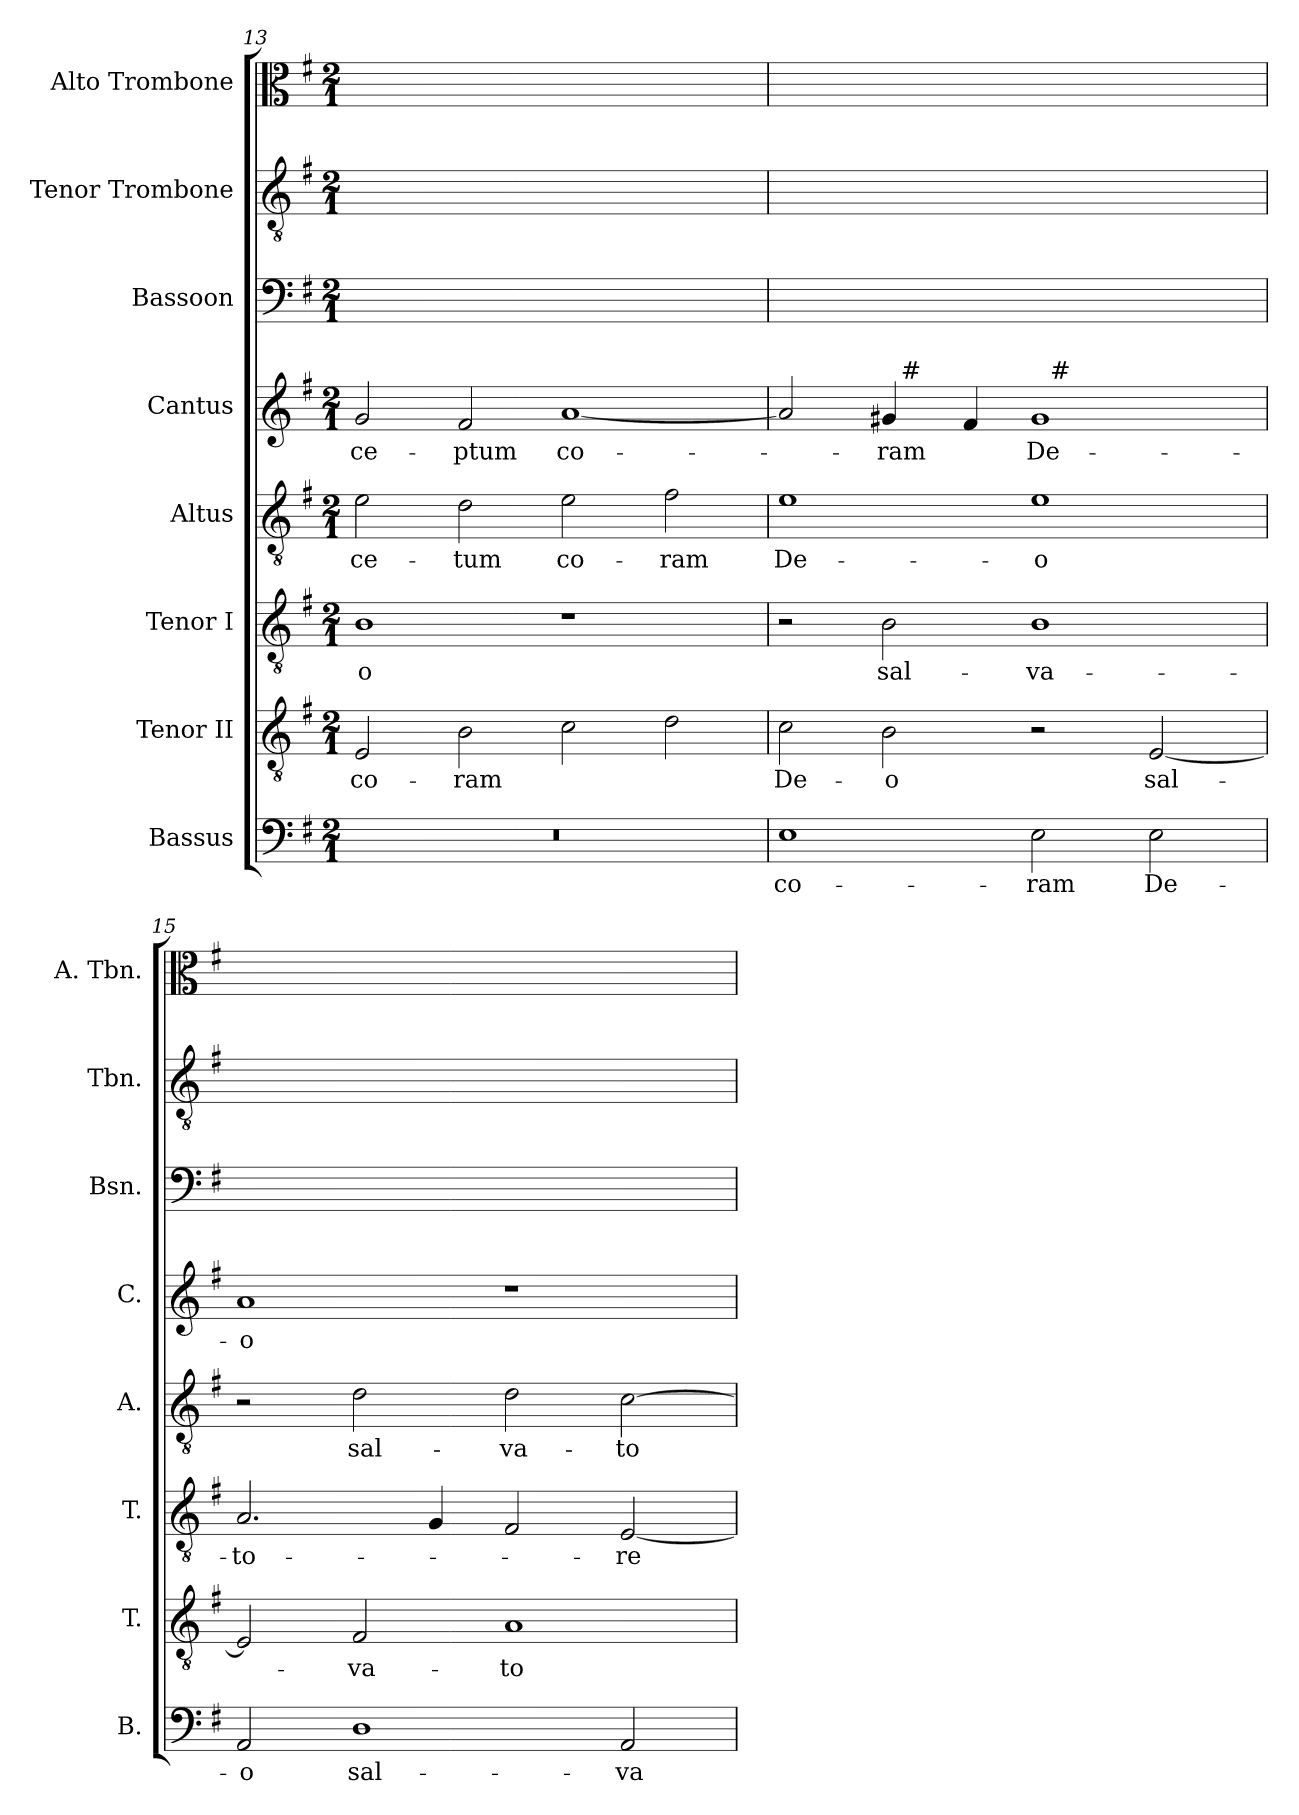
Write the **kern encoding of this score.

**kern	**text	**kern	**text	**kern	**text	**kern	**text	**kern	**text	**kern	**text	**kern	**text	**kern	**text
*part8	*part8	*part7	*part7	*part6	*part6	*part5	*part5	*part4	*part4	*part3	*part3	*part2	*part2	*part1	*part1
*staff8	*staff8	*staff7	*staff7	*staff6	*staff6	*staff5	*staff5	*staff4	*staff4	*staff3	*staff3	*staff2	*staff2	*staff1	*staff1
*I"Bassus	*	*I"Tenor II	*	*I"Tenor I	*	*I"Altus	*	*I"Cantus	*	*I"Bassoon	*	*I"Tenor Trombone	*	*I"Alto Trombone	*
*I'B.	*	*I'T.	*	*I'T.	*	*I'A.	*	*I'C.	*	*I'Bsn.	*	*I'Tbn.	*	*I'A. Tbn.	*
*clefF4	*	*clefGv2	*	*clefGv2	*	*clefGv2	*	*clefG2	*	*clefF4	*	*clefGv2	*	*clefC3	*
*	*	*ITrd7c12	*	*ITrd7c12	*	*ITrd7c12	*	*	*	*	*	*	*	*	*
*k[f#]	*	*k[f#]	*	*k[f#]	*	*k[f#]	*	*k[f#]	*	*k[f#]	*	*k[f#]	*	*k[f#]	*
*G:	*	*G:	*	*G:	*	*G:	*	*G:	*	*G:	*	*G:	*	*G:	*
*M2/1	*	*M2/1	*	*M2/1	*	*M2/1	*	*M2/1	*	*M2/1	*	*M2/1	*	*M2/1	*
=13	=13	=13	=13	=13	=13	=13	=13	=13	=13	=13	=13	=13	=13	=13	=13
!LO:N:vis=1	!	!	!LO:LY:b	!	!LO:LY:b	!	!LO:LY:b	!	!LO:LY:b	!	!	!	!	!	!
0r	.	2EE/	co-	1BB	-o	2E\	-ce-	2g/	-ce-	0ryy	.	1BByy	-o	2g\yy	-ce-
!	!	!	!LO:LY:b	!	!	!	!LO:LY:b	!	!LO:LY:b	!	!	!	!	!	!
.	.	2BB\	-ram	.	.	2D\	-tum	2f#/	-ptum	.	.	.	.	2f#\yy	-ptum
!	!	!	!	!	!	!	!LO:LY:b	!	!LO:LY:b	!	!	!	!	!	!
.	.	2C\	.	1r	.	2E\	co-	[<1a	co-	.	.	1ryy	.	[>1ayy	co-
!	!	!	!	!	!	!	!LO:LY:b	!	!	!	!	!	!	!	!
.	.	2D\	.	.	.	2F#\	-ram	.	.	.	.	.	.	.	.
=14	=14	=14	=14	=14	=14	=14	=14	=14	=14	=14	=14	=14	=14	=14	=14
!	!LO:LY:b	!	!LO:LY:b	!	!	!	!LO:LY:b	!	!	!	!	!	!	!	!
*	*	*	*	*	*	*	*	*^	*	*	*	*	*	*	*
*	*	*	*	*	*	*	*	*	*^	*	*	*	*	*	*	*
1E	co-	2C\	De-	2r	.	1E	De-	2a/]	2ryy	1ryy	.	1Eyy	co-	2ryy	.	2a\yy]	.
!	!	!	!LO:LY:b	!	!LO:LY:b	!	!	!	!	!	!LO:LY:b	!	!	!	!	!	!
.	.	2BB\	-o	2BB\	sal-	.	.	4g#/	32ryy	.	-ram	.	.	2BB/yy	sal-	4g#\yy	-ram
!	!	!	!	!	!	!	!	!	!LO:TX:a:t=#	!	!	!	!	!	!	!	!
.	.	.	.	.	.	.	.	.	1ryy	.	.	.	.	.	.	.	.
.	.	.	.	.	.	.	.	4f#/	.	.	.	.	.	.	.	4f#\yy	.
!	!LO:LY:b	!	!	!	!LO:LY:b	!	!LO:LY:b	!	!	!	!LO:LY:b	!	!	!	!	!	!
2E\	-ram	2r	.	1BB	-va-	1E	-o	1g#	.	32ryy	De-	2E\yy	-ram	1BByy	-va-	1g#yy	De-
!	!	!	!	!	!	!	!	!	!	!LO:TX:a:t=#	!	!	!	!	!	!	!
.	.	.	.	.	.	.	.	.	.	2ryy	.	.	.	.	.	.	.
!	!LO:LY:b	!	!LO:LY:b	!	!	!	!	!	!	!	!	!	!	!	!	!	!
2E\	De-	[<2EE/	sal-	.	.	.	.	.	.	.	.	2E\yy	De-	.	.	.	.
.	.	.	.	.	.	.	.	.	4...ryy	4...ryy	.	.	.	.	.	.	.
=15	=15	=15	=15	=15	=15	=15	=15	=15	=15	=15	=15	=15	=15	=15	=15	=15	=15
!	!LO:LY:b	!	!	!	!LO:LY:b	!	!	!	!	!	!LO:LY:b	!	!	!	!	!	!
*	*	*	*	*	*	*	*	*v	*v	*v	*	*	*	*	*	*	*
2AA/	-o	2EE/]	.	2.AA/	-to-	2r	.	1a	-o	2AA/yy	-o	2.AA/yy	-to-	1ayy	-o
!	!LO:LY:b	!	!LO:LY:b	!	!	!	!LO:LY:b	!	!	!	!	!	!	!	!
1D	sal-	2FF#/	-va-	.	.	2D\	sal-	.	.	1Dyy	sal-	.	.	.	.
.	.	.	.	4GG/	.	.	.	.	.	.	.	4GG/yy	.	.	.
!	!	!	!LO:LY:b	!	!	!	!LO:LY:b	!	!	!	!	!	!	!	!
.	.	1AA	-to-	2FF#/	.	2D\	-va-	1r	.	.	.	2FF#/yy	.	1ryy	.
!	!LO:LY:b	!	!	!	!LO:LY:b	!	!LO:LY:b	!	!	!	!	!	!	!	!
2AA/	-va-	.	.	[<2EE/	-re	[>2C\	-to-	.	.	2AA/yy	-va-	[<2EE/yy	-re	.	.
=	=	=	=	=	=	=	=	=	=	=	=	=	=	=	=
*-	*-	*-	*-	*-	*-	*-	*-	*-	*-	*-	*-	*-	*-	*-	*-
